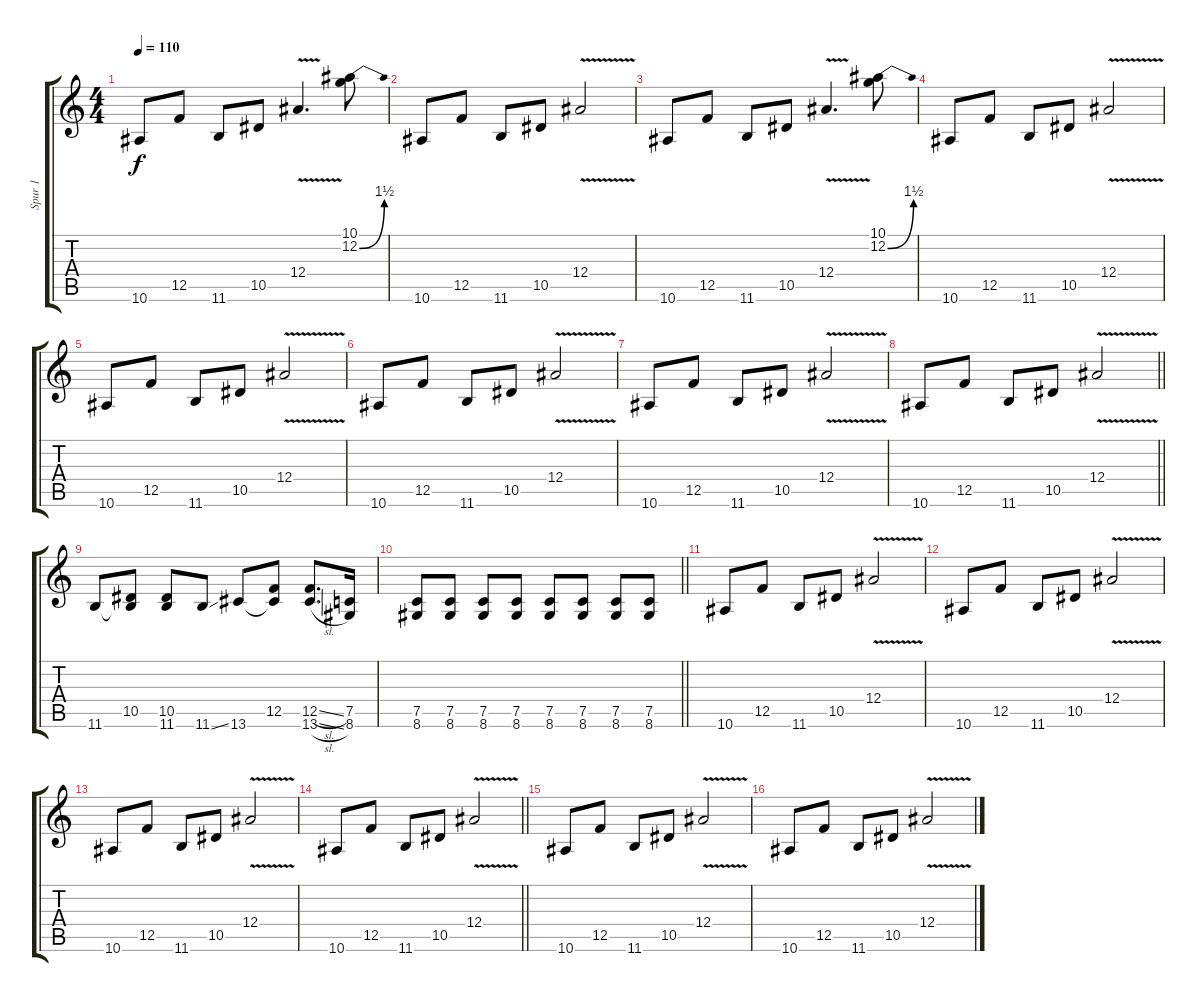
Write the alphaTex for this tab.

\track ("Spur 1" "Spur 1") {instrument distortionguitar}
\staff {score tabs}
\tuning (C4 G3 Eb3 Bb2 F2 C2) {hide}
\ts (4 4)
\tempo 110
\clef g2
\ks c
10.6.8{dy f} 12.5.8 11.6.8 10.5.8 12.4{v}.4{d} (10.1 12.2{be (bend 0 0 60 6)}).8 |
10.6.8 12.5.8 11.6.8 10.5.8 12.4{v}.2 |
10.6.8 12.5.8 11.6.8 10.5.8 12.4{v}.4{d} (10.1 12.2{be (bend 0 0 60 6)}).8 |
10.6.8 12.5.8 11.6.8 10.5.8 12.4{v}.2 |
10.6.8 12.5.8 11.6.8 10.5.8 12.4{v}.2 |
10.6.8 12.5.8 11.6.8 10.5.8 12.4{v}.2 |
10.6.8 12.5.8 11.6.8 10.5.8 12.4{v}.2 |
\barLineRight lightlight
10.6.8 12.5.8 11.6.8 10.5.8 12.4{v}.2 |
11.6.8 (10.5 11.6{t}).8 (10.5 11.6).8 11.6{ss}.8 13.6.8 (12.5 13.6{t}).8 (12.5{sl} 13.6{sl}).8{d} (7.5 8.6).16 |
\barLineRight lightlight
(7.5 8.6).8 (7.5 8.6).8 (7.5 8.6).8 (7.5 8.6).8 (7.5 8.6).8 (7.5 8.6).8 (7.5 8.6).8 (7.5 8.6).8 |
10.6.8 12.5.8 11.6.8 10.5.8 12.4{v}.2 |
10.6.8 12.5.8 11.6.8 10.5.8 12.4{v}.2 |
10.6.8 12.5.8 11.6.8 10.5.8 12.4{v}.2 |
\barLineRight lightlight
10.6.8 12.5.8 11.6.8 10.5.8 12.4{v}.2 |
10.6.8 12.5.8 11.6.8 10.5.8 12.4{v}.2 |
10.6.8 12.5.8 11.6.8 10.5.8 12.4{v}.2
